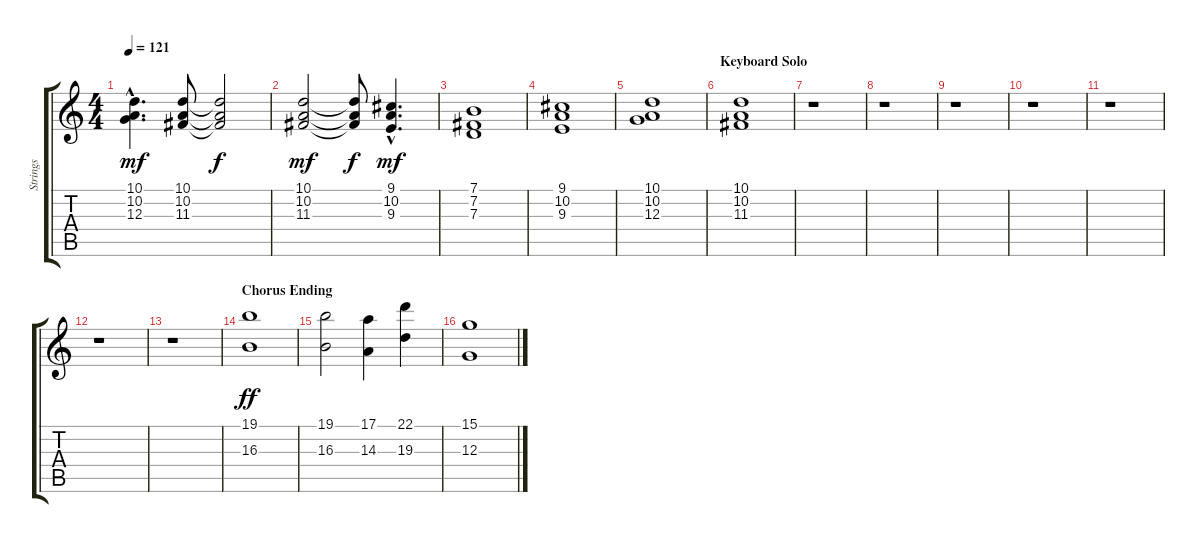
\track ("Strings" "Strings") {instrument synthstrings1}
\staff {score tabs}
\tuning (E4 B3 G3 D3 A2 E2) {hide}
\ts (4 4)
\tempo 121
\clef g2
\ks c
(10.1{hac} 10.2{hac} 12.3{hac}).4{d dy mf} (10.1 10.2 11.3).8 (10.1{t} 10.2{t} 11.3{t}).2{dy f} |
(10.1 10.2 11.3).2{dy mf} (10.1{t} 10.2{t} 11.3{t}).8{dy f} (9.1{hac} 10.2{hac} 9.3{hac}).4{d dy mf} |
(7.1 7.2 7.3).1 |
(9.1 10.2 9.3).1 |
(10.1 10.2 12.3).1 |
\section ("" "Keyboard Solo")
(10.1 10.2 11.3).1 |
r.1 |
r.1 |
r.1 |
r.1 |
r.1 |
r.1 |
r.1 |
\section ("" "Chorus Ending")
(19.1 16.3).1{dy ff volume 12 instrument pad3polysynth} |
(19.1 16.3).2 (17.1 14.3).4 (22.1 19.3).4 |
(15.1 12.3).1
